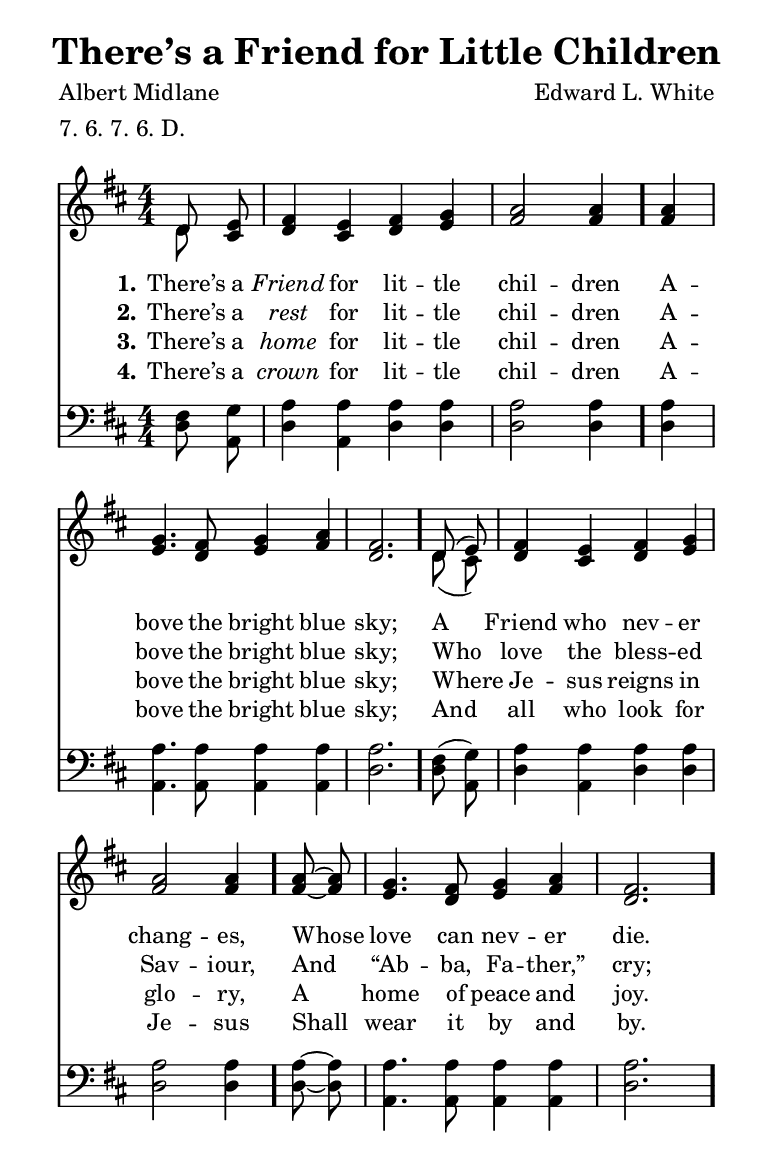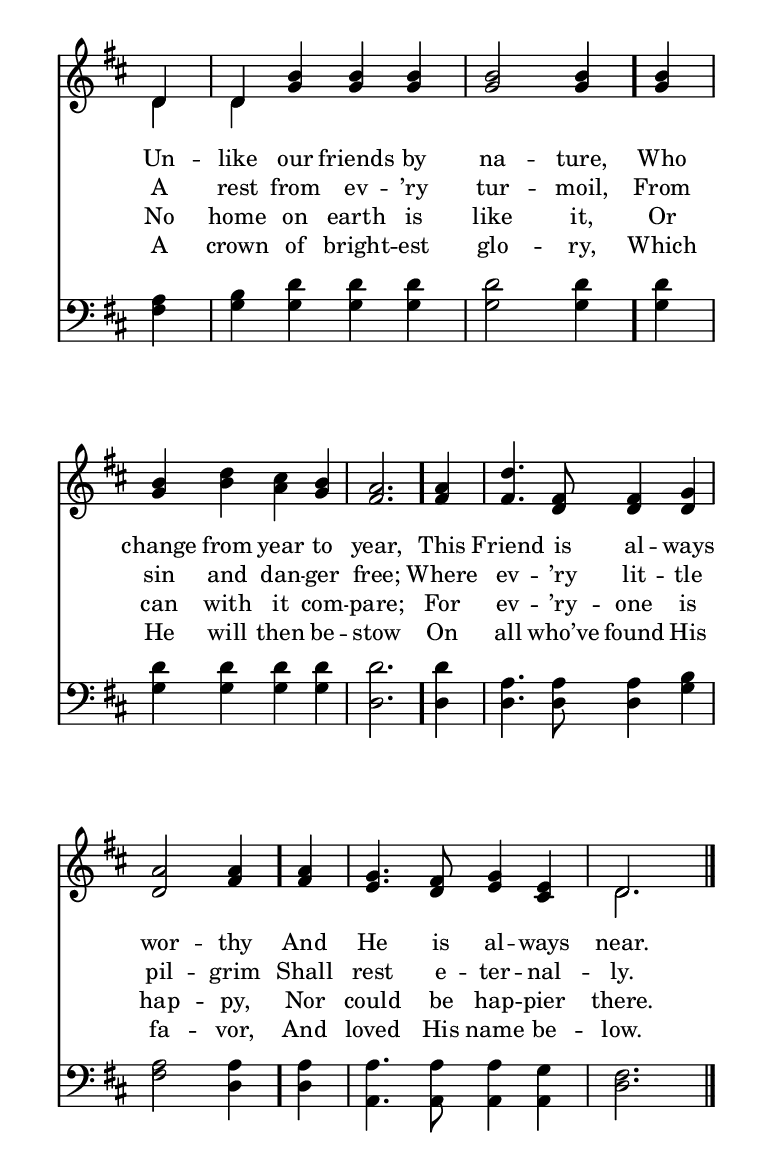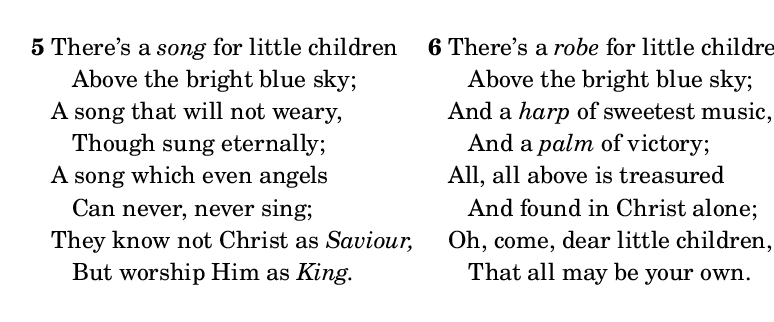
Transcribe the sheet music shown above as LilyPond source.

\include "common/global.ily"
\paper {
  \include "common/paper.ily"
  ragged-last-bottom = ##t
}

\header{
  %children
  hymnnumber = "323"
  title = "There’s a Friend for Little Children"
  tunename = "Watcher" % not found at hymnary.org
  meter = "7. 6. 7. 6. D."
  poet = "Albert Midlane" % see https://hymnary.org/text/theres_a_friend_for_little_children
  composer = "Edward L. White" % see https://hymnary.org/person/White_Edward
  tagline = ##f
}

global = {
  \include "common/overrides.ily"
  \override Staff.TimeSignature.style = #'numbered
  \time 4/4
  \override Score.MetronomeMark.transparent = ##t % hide all fermata changes too
  \tempo 4=90
  \key d \major
  \partial 4
  \autoBeamOff
}

patternA = { c8 c | c4 c c c | c2 c4 }
patternB = { c4 | c4. c8 c4 c | c2. }
patternC = { c8 ~ c8 | c4. c8 c4 c | c2. }
patternD = { c4 | c c c c | c2 c4 }
patternE = { c4 | c c c c | c2. }
patternF = { c4 | c4. c8 c4 c | c2 c4 }

notesSoprano = {
\global
\relative c' {

  \changePitch \patternA { d e | fis e fis g | a a }
  \changePitch \patternB { a | g fis g a | fis } \eogbreak
  \changePitch \patternA { d( e) | fis e fis g | a a }
  \changePitch \patternC { a a | g fis g a | fis } \eogbreak
  \changePitch \patternD { d | d b' b b | b b }
  \changePitch \patternE { b | b d cis b | a } \eogbreak
  \changePitch \patternF { a | d fis, fis g | a a }
  \changePitch \patternB { a | g fis g e | d }

  \bar "|."

}
}

notesAlto = {
\global
\relative e' {

  \changePitch \patternA { d cis | d cis d e | fis fis }
  \changePitch \patternB { fis | e d e fis | d }
  \changePitch \patternA { d( cis) | d cis d e | fis fis }
  \changePitch \patternC { fis fis | e d e fis | d }
  \changePitch \patternD { d | d g g g | g g }
  \changePitch \patternE { g | g b a g | fis }
  \changePitch \patternF { fis | fis d d d | d fis }
  \changePitch \patternB { fis | e d e cis | d }

}
}

notesTenor = {
\global
\relative a {

  \changePitch \patternA { fis g | a a a a | a a }
  \changePitch \patternB { a | a a a a | a }
  \changePitch \patternA { fis( g) | a a a a | a a }
  \changePitch \patternC { a a | a a a a | a }
  \changePitch \patternD { a | b d d d | d d }
  \changePitch \patternE { d | d d d d | d }
  \changePitch \patternF { d | a a a b | a a }
  \changePitch \patternB { a | a a a g | fis }

}
}

notesBass = {
\global
\relative f {

  \changePitch \patternA { d a | d a d d | d d }
  \changePitch \patternB { d | a a a a | d }
  \changePitch \patternA { d( a) | d a d d | d d }
  \changePitch \patternC { d d | a a a a | d }
  \changePitch \patternD { fis | g g g g | g g }
  \changePitch \patternE { g | g g g g | d }
  \changePitch \patternF { d | d d d g | fis d }
  \changePitch \patternB { d | a a a a | d }

}
}

wordsA = \lyricmode {
\set stanza = "1."

There’s a \italicsOn Friend \italicsOff for lit -- tle chil -- dren \bar "."
A -- bove the bright blue sky; \bar "."
A Friend who nev -- er chang -- es, \bar "."
Whose love can nev -- er die. \bar "."
Un -- like our friends by na -- ture, \bar "."
Who change from year to year, \bar "."
This Friend is al -- ways wor -- thy \bar "."
And He is al -- ways near. \bar "."

}

wordsB = \lyricmode {
\set stanza = "2."

There’s a \italicsOn rest \italicsOff for lit -- tle chil -- dren
A -- bove the bright blue sky;
Who love the bless -- ed Sav -- iour,
And “Ab -- ba, Fa -- ther,” cry;
A rest from ev -- ’ry tur -- moil,
From sin and dan -- ger free;
Where ev -- ’ry lit -- tle pil -- grim
Shall rest e -- ter -- nal -- ly.

}

wordsC = \lyricmode {
\set stanza = "3."

There’s a \italicsOn home \italicsOff for lit -- tle chil -- dren
A -- bove the bright blue sky;
Where Je -- sus reigns in glo -- ry,
A home of peace and joy.
No home on earth is like it,
Or can with it com -- pare;
For ev -- ’ry -- one is hap -- py,
Nor could be hap -- pier there.

}

wordsD = \lyricmode {
\set stanza = "4."

There’s a \italicsOn crown \italicsOff for lit -- tle chil -- dren
A -- bove the bright blue sky;
And all who look for Je -- sus
Shall wear it by and by.
A crown of bright -- est glo -- ry,
Which He will then be -- stow
On all who’ve found His fa -- vor,
And loved His name be -- low.

}

wordsE = \markuplist {

\line { There’s a \italic song for little children }
\line { { \hspace #2 } Above the bright blue sky; }
\line { A song that will not weary, }
\line { { \hspace #2 } Though sung eternally; }
\line { A song which even angels }
\line { { \hspace #2 } Can never, never sing; }
\line { They know not Christ as \italic Saviour, }
\line { { \hspace #2 } But worship Him as \italic King. }

}

wordsF = \markuplist {

\line { There’s a \italic robe for little children }
\line { { \hspace #2 } Above the bright blue sky; }
\line { And a \italic harp of sweetest music, }
\line { { \hspace #2 } And a \italic palm of victory; }
\line { All, all above is treasured }
\line { { \hspace #2 } And found in Christ alone; }
\line { Oh, come, dear little children, }
\line { { \hspace #2 } That all may be your own. }

}

\score {
  \context ChoirStaff <<
    \context Staff = upper <<
      \set Staff.autoBeaming = ##f
      \set ChoirStaff.systemStartDelimiter = #'SystemStartBar
      \set ChoirStaff.printPartCombineTexts = ##f
      \partcombine #'(2 . 11) \notesSoprano \notesAlto
      \context NullVoice = sopranos { \voiceOne << \notesSoprano >> }
      \context Lyrics = one   \lyricsto sopranos \wordsA
      \context Lyrics = two   \lyricsto sopranos \wordsB
      \context Lyrics = three \lyricsto sopranos \wordsC
      \context Lyrics = four  \lyricsto sopranos \wordsD
    >>
    \context Staff = men <<
      \set Staff.autoBeaming = ##f
      \clef bass
      \set ChoirStaff.printPartCombineTexts = ##f
      \partcombine #'(2 . 11) \notesTenor \notesBass
    >>
  >>
  \layout {
    \include "common/layout.ily"
  }
  #(cond ((ly:get-option 'eog-midi-permitted) #{ \midi{
    \include "common/midi.ily"
  } #}))
}

\markup { \fontsize #0.3 \vcenter \column {
  \vspace #1
  \fill-line {
    \null
    \line{ \bold 5 \column { \wordsE } }
    \null
    \line{ \bold 6 \column { \wordsF } }
    \null
  }
} }

\version "2.19.49"  % necessary for upgrading to future LilyPond versions.

% vi:set et ts=2 sw=2 ai nocindent syntax=lilypond:
